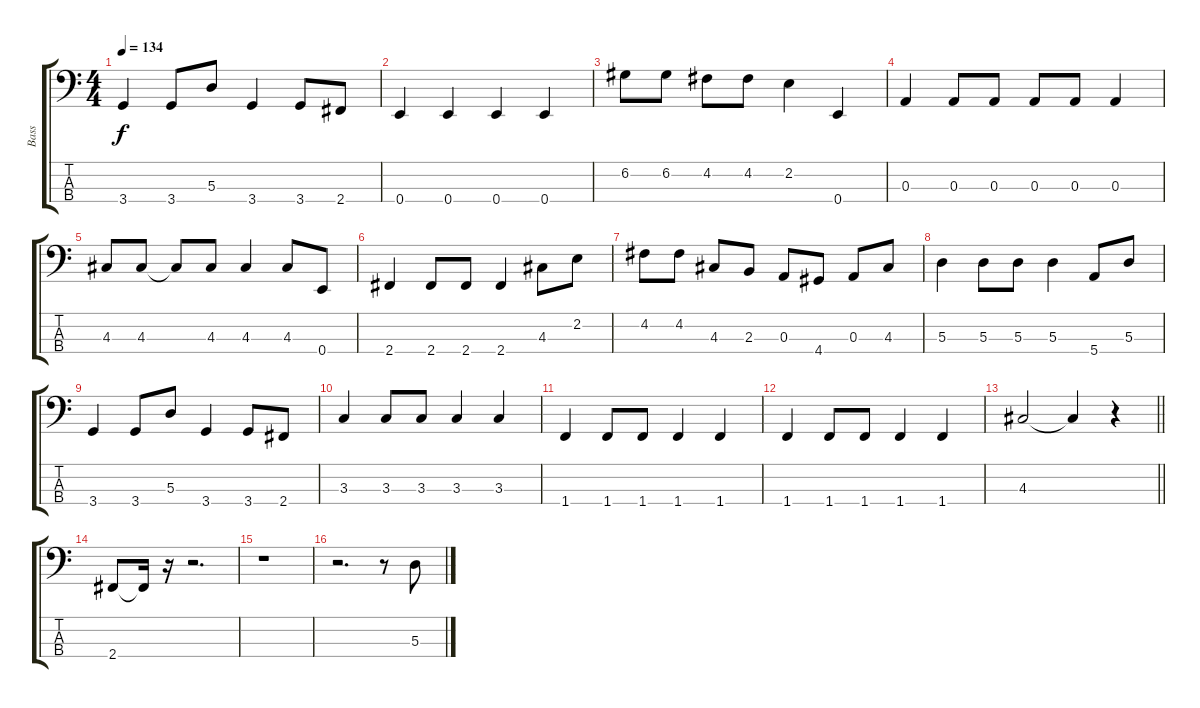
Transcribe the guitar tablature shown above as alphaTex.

\track ("Bass" "Bass") {instrument electricbassfinger}
\staff {score tabs}
\tuning (G2 D2 A1 E1) {hide}
\ts (4 4)
\tempo 134
\clef f4
\ks c
3.4.4{dy f} 3.4.8 5.3.8 3.4.4 3.4.8 2.4.8 |
0.4.4 0.4.4 0.4.4 0.4.4 |
6.2.8 6.2.8 4.2.8 4.2.8 2.2.4 0.4.4 |
0.3.4 0.3.8 0.3.8 0.3.8 0.3.8 0.3.4 |
4.3.8 4.3.8 4.3{t}.8 4.3.8 4.3.4 4.3.8 0.4.8 |
2.4.4 2.4.8 2.4.8 2.4.4 4.3.8 2.2.8 |
4.2.8 4.2.8 4.3.8 2.3.8 0.3.8 4.4.8 0.3.8 4.3.8 |
5.3.4 5.3.8 5.3.8 5.3.4 5.4.8 5.3.8 |
3.4.4 3.4.8 5.3.8 3.4.4 3.4.8 2.4.8 |
3.3.4 3.3.8 3.3.8 3.3.4 3.3.4 |
1.4.4 1.4.8 1.4.8 1.4.4 1.4.4 |
1.4.4 1.4.8 1.4.8 1.4.4 1.4.4 |
\barLineRight lightlight
4.3.2 4.3{t}.4 r.4 |
2.4.8 2.4{t}.16 r.16 r.2{d} |
r.1 |
r.2{d} r.8 5.3.8
